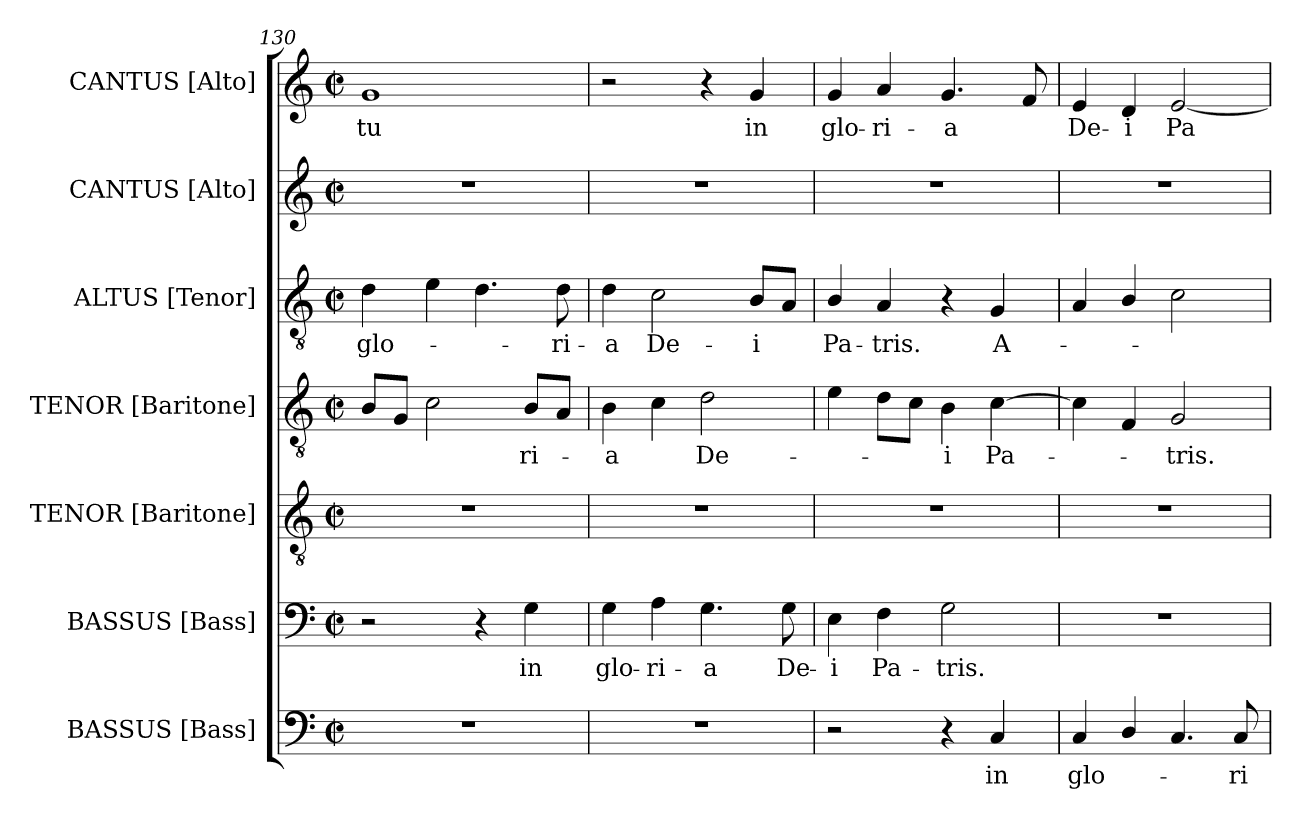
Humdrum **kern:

**kern	**text	**kern	**text	**kern	**kern	**text	**kern	**text	**kern	**kern	**text
*part7	*part7	*part6	*part6	*part5	*part4	*part4	*part3	*part3	*part2	*part1	*part1
*staff7	*staff7	*staff6	*staff6	*staff5	*staff4	*staff4	*staff3	*staff3	*staff2	*staff1	*staff1
*I"BASSUS [Bass]	*	*I"BASSUS [Bass]	*	*I"TENOR [Baritone]	*I"TENOR [Baritone]	*	*I"ALTUS [Tenor]	*	*I"CANTUS [Alto]	*I"CANTUS [Alto]	*
*I'B.	*	*I'B.	*	*I'Bar.	*I'Bar.	*	*I'T.	*	*I'A.	*I'A.	*
*clefF4	*	*clefF4	*	*clefGv2	*clefGv2	*	*clefGv2	*	*clefG2	*clefG2	*
*	*	*	*	*ITrd7c12	*ITrd7c12	*	*ITrd7c12	*	*	*	*
*k[]	*	*k[]	*	*k[]	*k[]	*	*k[]	*	*k[]	*k[]	*
*C:	*	*C:	*	*C:	*C:	*	*C:	*	*C:	*C:	*
*M2/2	*	*M2/2	*	*M2/2	*M2/2	*	*M2/2	*	*M2/2	*M2/2	*
*met(c|)	*	*met(c|)	*	*met(c|)	*met(c|)	*	*met(c|)	*	*met(c|)	*met(c|)	*
=130	=130	=130	=130	=130	=130	=130	=130	=130	=130	=130	=130
!	!	!	!	!	!	!	!	!LO:LY:b:color=#000000	!	!	!
!	!	!	!	!	!	!	!	!	!	!	!LO:LY:b:color=#000000
1r	.	2r	.	1r	8BBi/L	.	4Di\	glo-	1r	1gi	-tu
.	.	.	.	.	8GGi/J	.	.	.	.	.	.
.	.	.	.	.	2Ci\	.	4Ei\	.	.	.	.
.	.	4r	.	.	.	.	4.Di\	.	.	.	.
!	!	!	!LO:LY:b:color=#000000	!	!	!	!	!	!	!	!
!	!	!	!	!	!	!LO:LY:b:color=#000000	!	!	!	!	!
.	.	4Gi\	in	.	8BBi/L	-ri-	.	.	.	.	.
!	!	!	!	!	!	!	!	!LO:LY:b:color=#000000	!	!	!
.	.	.	.	.	8AAi/J	.	8Di\	-ri-	.	.	.
=131	=131	=131	=131	=131	=131	=131	=131	=131	=131	=131	=131
!	!	!	!LO:LY:b:color=#000000	!	!	!	!	!	!	!	!
!	!	!	!	!	!	!LO:LY:b:color=#000000	!	!	!	!	!
!	!	!	!	!	!	!	!	!LO:LY:b:color=#000000	!	!	!
1r	.	4Gi\	glo-	1r	4BBi\	-a	4Di\	-a	1r	2r	.
!	!	!	!LO:LY:b:color=#000000	!	!	!	!	!	!	!	!
!	!	!	!	!	!	!	!	!LO:LY:b:color=#000000	!	!	!
.	.	4Ai\	-ri-	.	4Ci\	.	2Ci\	De-	.	.	.
!	!	!	!LO:LY:b:color=#000000	!	!	!	!	!	!	!	!
!	!	!	!	!	!	!LO:LY:b:color=#000000	!	!	!	!	!
.	.	4.Gi\	-a	.	2Di\	De-	.	.	.	4r	.
!	!	!	!	!	!	!	!	!LO:LY:b:color=#000000	!	!	!
!	!	!	!	!	!	!	!	!	!	!	!LO:LY:b:color=#000000
.	.	.	.	.	.	.	8BBi/L	-i	.	4gi/	in
!	!	!	!LO:LY:b:color=#000000	!	!	!	!	!	!	!	!
.	.	8Gi\	De-	.	.	.	8AAi/J	.	.	.	.
=132	=132	=132	=132	=132	=132	=132	=132	=132	=132	=132	=132
!	!	!	!LO:LY:b:color=#000000	!	!	!	!	!	!	!	!
!	!	!	!	!	!	!	!	!LO:LY:b:color=#000000	!	!	!
!	!	!	!	!	!	!	!	!	!	!	!LO:LY:b:color=#000000
2r	.	4Ei\	-i	1r	4Ei\	.	4BBi/	Pa-	1r	4gi/	glo-
!	!	!	!LO:LY:b:color=#000000	!	!	!	!	!	!	!	!
!	!	!	!	!	!	!	!	!LO:LY:b:color=#000000	!	!	!
!	!	!	!	!	!	!	!	!	!	!	!LO:LY:b:color=#000000
.	.	4Fi\	Pa-	.	8Di\L	.	4AAi/	-tris.	.	4ai/	-ri-
.	.	.	.	.	8Ci\J	.	.	.	.	.	.
!	!	!	!LO:LY:b:color=#000000	!	!	!	!	!	!	!	!
!	!	!	!	!	!	!LO:LY:b:color=#000000	!	!	!	!	!
!	!	!	!	!	!	!	!	!	!	!	!LO:LY:b:color=#000000
4r	.	2Gi\	-tris.	.	4BBi\	-i	4r	.	.	4.gi/	-a
!	!LO:LY:b:color=#000000	!	!	!	!	!	!	!	!	!	!
!	!	!	!	!	!	!LO:LY:b:color=#000000	!	!	!	!	!
!	!	!	!	!	!	!	!	!LO:LY:b:color=#000000	!	!	!
4Ci/	in	.	.	.	[>4Ci\	Pa-	4GGi/	A-	.	.	.
.	.	.	.	.	.	.	.	.	.	8fi/	.
!!LO:LB:g=z
=133	=133	=133	=133	=133	=133	=133	=133	=133	=133	=133	=133
!	!LO:LY:b:color=#000000	!	!	!	!	!	!	!	!	!	!
!	!	!	!	!	!	!	!	!	!	!	!LO:LY:b:color=#000000
4Ci/	glo-	1r	.	1r	4Ci\]	.	4AAi/	.	1r	4ei/	De-
!	!	!	!	!	!	!	!	!	!	!	!LO:LY:b:color=#000000
4Di/	.	.	.	.	4FFi/	.	4BBi/	.	.	4di/	-i
!	!	!	!	!	!	!LO:LY:b:color=#000000	!	!	!	!	!
!	!	!	!	!	!	!	!	!	!	!	!LO:LY:b:color=#000000
4.Ci/	.	.	.	.	2GGi/	-tris.	2Ci\	.	.	[<2ei/	Pa-
!	!LO:LY:b:color=#000000	!	!	!	!	!	!	!	!	!	!
8Ci/	-ri-	.	.	.	.	.	.	.	.	.	.
=	=	=	=	=	=	=	=	=	=	=	=
*-	*-	*-	*-	*-	*-	*-	*-	*-	*-	*-	*-
